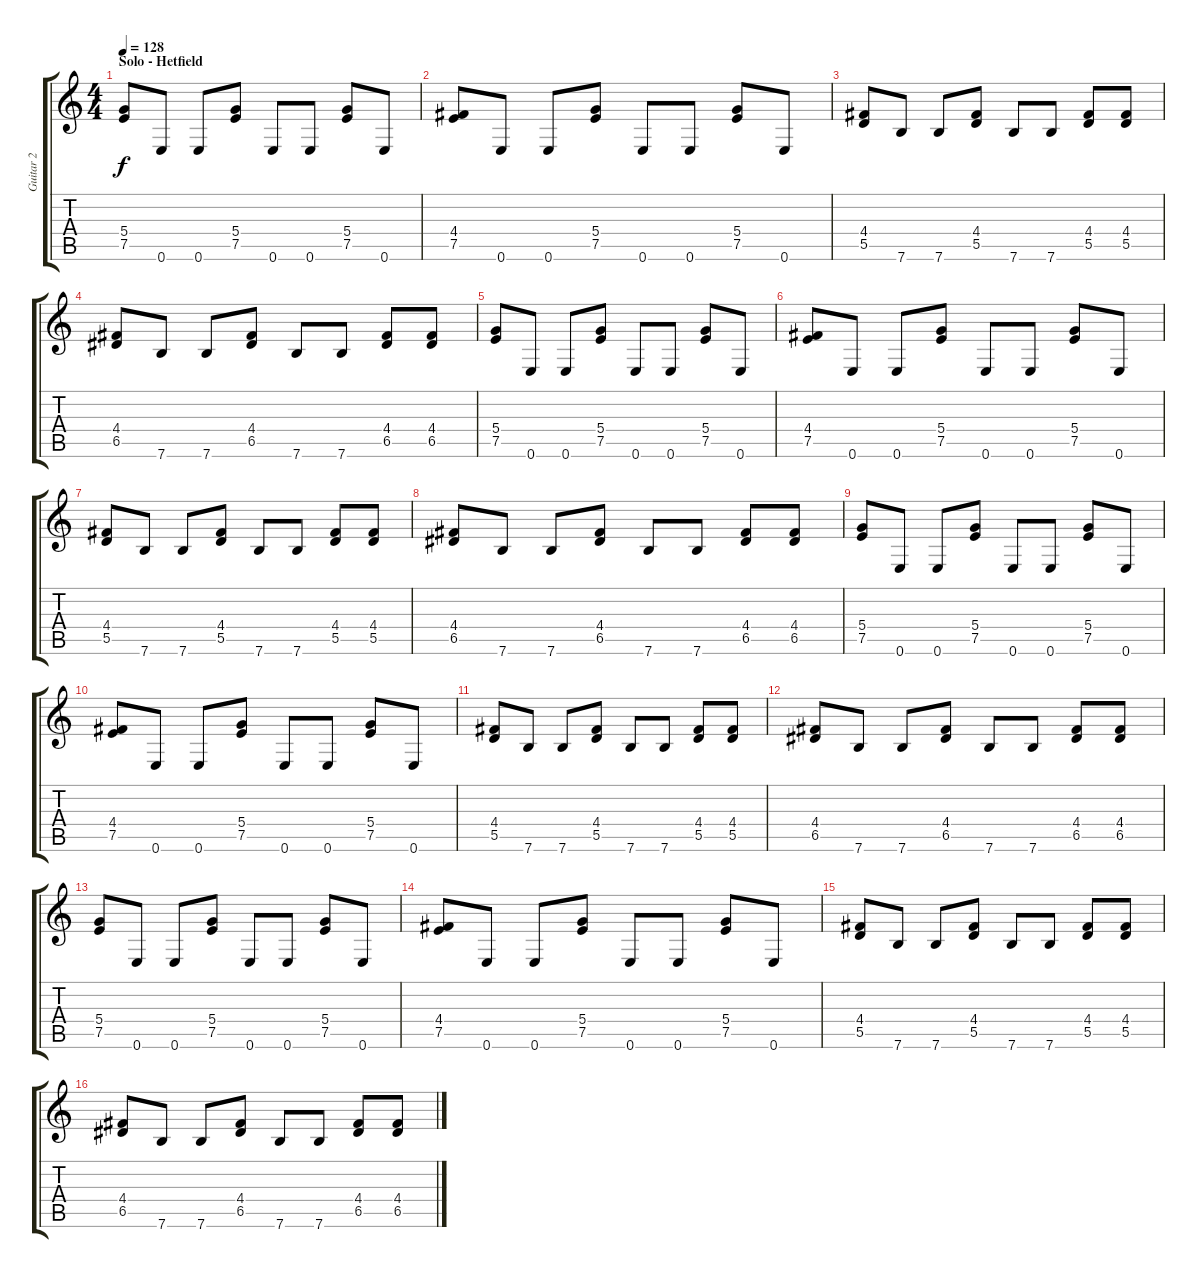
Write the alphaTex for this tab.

\track ("Guitar 2" "Guitar 2") {instrument distortionguitar}
\staff {score tabs}
\tuning (E4 B3 G3 D3 A2 E2) {hide}
\ts (4 4)
\section ("" "Solo - Hetfield")
\tempo 128
\clef g2
\ks c
(5.4 7.5).8{dy f} 0.6.8 0.6.8 (5.4 7.5).8 0.6.8 0.6.8 (5.4 7.5).8 0.6.8 |
(4.4 7.5).8 0.6.8 0.6.8 (5.4 7.5).8 0.6.8 0.6.8 (5.4 7.5).8 0.6.8 |
(4.4 5.5).8 7.6.8 7.6.8 (4.4 5.5).8 7.6.8 7.6.8 (4.4 5.5).8 (4.4 5.5).8 |
(4.4 6.5).8 7.6.8 7.6.8 (4.4 6.5).8 7.6.8 7.6.8 (4.4 6.5).8 (4.4 6.5).8 |
(5.4 7.5).8 0.6.8 0.6.8 (5.4 7.5).8 0.6.8 0.6.8 (5.4 7.5).8 0.6.8 |
(4.4 7.5).8 0.6.8 0.6.8 (5.4 7.5).8 0.6.8 0.6.8 (5.4 7.5).8 0.6.8 |
(4.4 5.5).8 7.6.8 7.6.8 (4.4 5.5).8 7.6.8 7.6.8 (4.4 5.5).8 (4.4 5.5).8 |
(4.4 6.5).8 7.6.8 7.6.8 (4.4 6.5).8 7.6.8 7.6.8 (4.4 6.5).8 (4.4 6.5).8 |
(5.4 7.5).8 0.6.8 0.6.8 (5.4 7.5).8 0.6.8 0.6.8 (5.4 7.5).8 0.6.8 |
(4.4 7.5).8 0.6.8 0.6.8 (5.4 7.5).8 0.6.8 0.6.8 (5.4 7.5).8 0.6.8 |
(4.4 5.5).8 7.6.8 7.6.8 (4.4 5.5).8 7.6.8 7.6.8 (4.4 5.5).8 (4.4 5.5).8 |
(4.4 6.5).8 7.6.8 7.6.8 (4.4 6.5).8 7.6.8 7.6.8 (4.4 6.5).8 (4.4 6.5).8 |
(5.4 7.5).8 0.6.8 0.6.8 (5.4 7.5).8 0.6.8 0.6.8 (5.4 7.5).8 0.6.8 |
(4.4 7.5).8 0.6.8 0.6.8 (5.4 7.5).8 0.6.8 0.6.8 (5.4 7.5).8 0.6.8 |
(4.4 5.5).8 7.6.8 7.6.8 (4.4 5.5).8 7.6.8 7.6.8 (4.4 5.5).8 (4.4 5.5).8 |
(4.4 6.5).8 7.6.8 7.6.8 (4.4 6.5).8 7.6.8 7.6.8 (4.4 6.5).8 (4.4 6.5).8
